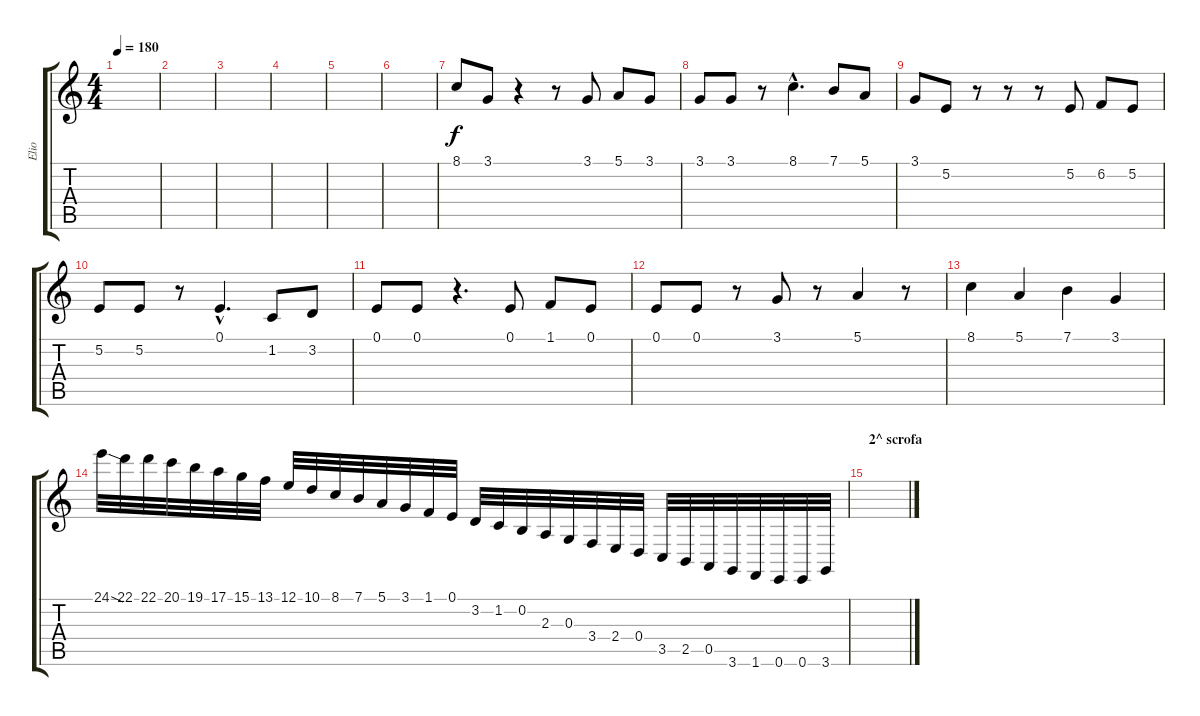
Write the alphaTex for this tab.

\track ("Elio" "Elio") {instrument churchorgan}
\staff {score tabs}
\tuning (E4 B3 G3 D3 A2 E2) {hide}
\ts (4 4)
\tempo 180
\clef g2
\ks c
|
|
|
|
|
|
8.1.8 3.1.8 r.4 r.8 3.1.8 5.1.8 3.1.8 |
3.1.8 3.1.8 r.8 8.1{hac}.4{d} 7.1.8 5.1.8 |
3.1.8 5.2.8 r.8 r.8 r.8 5.2.8 6.2.8 5.2.8 |
5.2.8 5.2.8 r.8 0.1{hac}.4{d} 1.2.8 3.2.8 |
0.1.8 0.1.8 r.4{d} 0.1.8 1.1.8 0.1.8 |
0.1.8 0.1.8 r.8 3.1.8 r.8 5.1.4 r.8 |
8.1.4 5.1.4 7.1.4 3.1.4 |
24.1{sod}.32 22.1.32 22.1.32 20.1.32 19.1.32 17.1.32 15.1.32 13.1.32 12.1.32 10.1.32 8.1.32 7.1.32 5.1.32 3.1.32 1.1.32 0.1.32 3.2.32 1.2.32 0.2.32 2.3.32 0.3.32 3.4.32 2.4.32 0.4.32 3.5.32 2.5.32 0.5.32 3.6.32 1.6.32 0.6.32 0.6.32 3.6.32 |
\section ("" "2^ scrofa")
